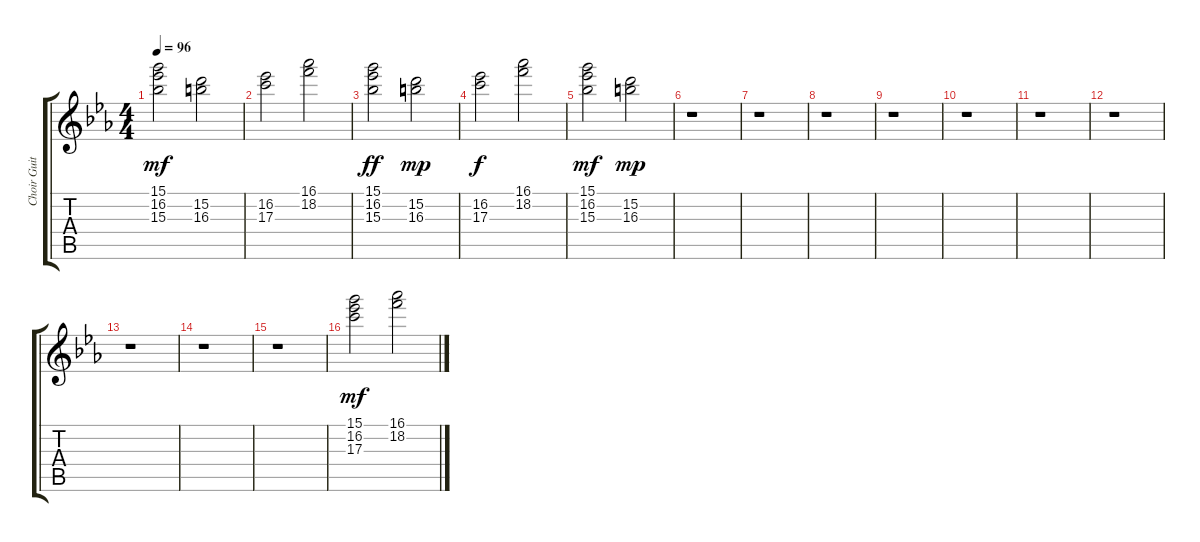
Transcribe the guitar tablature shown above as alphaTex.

\track ("Choir Guitar" "Choir Guit") {instrument overdrivenguitar}
\staff {score tabs}
\tuning (E4 B3 G3 D3 A2 E2) {hide}
\ts (4 4)
\tempo 96
\clef g2
\ks eb
(15.1 16.2 15.3).2{dy mf} (15.2 16.3).2 |
(16.2 17.3).2 (16.1 18.2).2 |
(15.1 16.2 15.3).2{dy ff} (15.2 16.3).2{dy mp} |
(16.2 17.3).2{dy f} (16.1 18.2).2 |
(15.1 16.2 15.3).2{dy mf} (15.2 16.3).2{dy mp} |
r.1 |
r.1 |
r.1 |
r.1 |
r.1 |
r.1 |
r.1 |
r.1 |
r.1 |
r.1 |
(15.1 16.2 17.3).2{dy mf} (16.1 18.2).2
